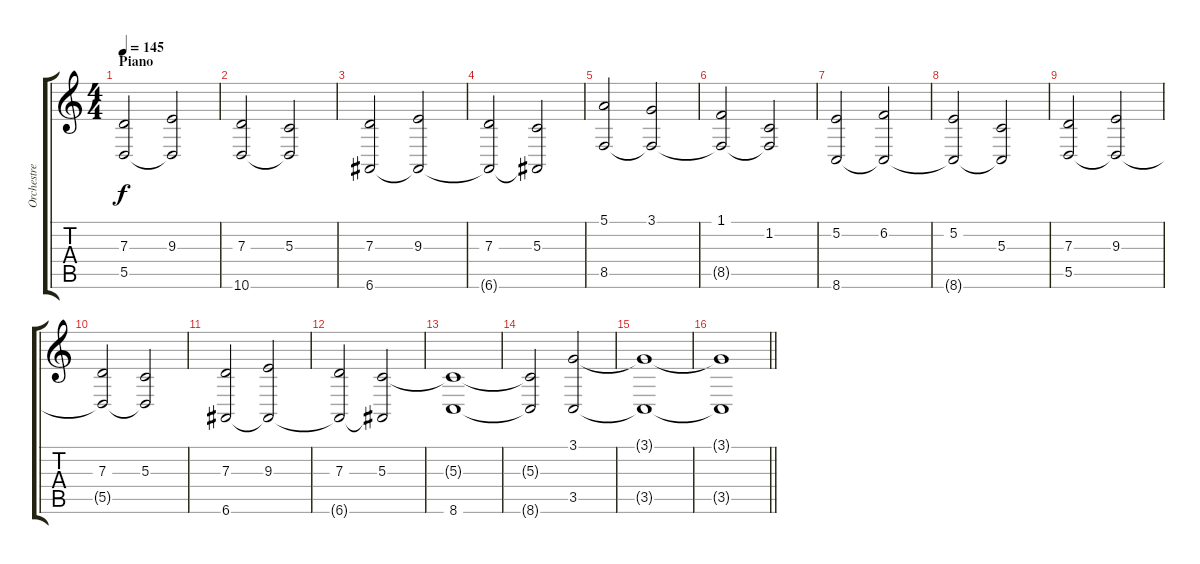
\track ("Orchestre 1" "Orchestre ") {instrument stringensemble1}
\staff {score tabs}
\tuning (E4 B3 G3 D3 A2 E2) {hide}
\ts (4 4)
\section ("" "Piano")
\tempo 145
\clef g2
\ks c
(7.3 5.5).2{dy f} (9.3 5.5{t}).2 |
(7.3 10.6{t}).2 (5.3 10.6{t}).2 |
(7.3 6.6).2 (9.3 6.6{t}).2 |
(7.3 6.6{t}).2 (5.3 6.6{t}).2 |
(5.1 8.5).2 (3.1 8.5{t}).2 |
(1.1 8.5{t}).2 (1.2 8.5{t}).2 |
(5.2 8.6).2 (6.2 8.6{t}).2 |
(5.2 8.6{t}).2 (5.3 8.6{t}).2 |
(7.3 5.5).2 (9.3 5.5{t}).2 |
(7.3 5.5{t}).2 (5.3 5.5{t}).2 |
(7.3 6.6).2 (9.3 6.6{t}).2 |
(7.3 6.6{t}).2 (5.3 6.6{t}).2 |
(5.3{t} 8.6).1 |
(5.3{t} 8.6{t}).2 (3.1 3.5).2 |
(3.1{t} 3.5{t}).1 |
\barLineRight lightlight
(3.1{t} 3.5{t}).1
